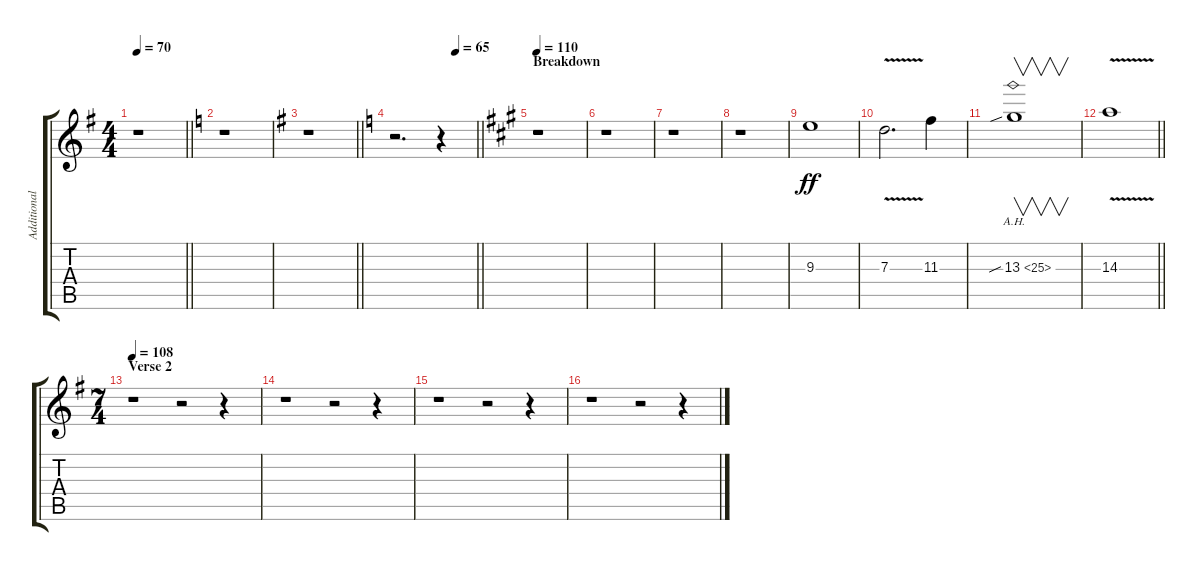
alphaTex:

\track ("Additional Guitar" "Additional") {instrument distortionguitar}
\staff {score tabs}
\tuning (E4 B3 G3 D3 A2 D2) {hide}
\ts (4 4)
\tempo 70
\clef g2
\barLineRight lightlight
\ks g
r.1{dy ff} |
\ks c
r.1 |
\barLineRight lightlight
\ks g
r.1 |
\tempo (65 0.75)
\barLineRight lightlight
\ks c
r.2{d} r.4 |
\section ("" "Breakdown")
\tempo 110
\ks a
r.1 |
r.1 |
r.1 |
r.1 |
9.3.1 |
7.3{v}.2{d} 11.3.4 |
13.3{ah 12 sib}.1{v} |
\barLineRight lightlight
14.3{v}.1 |
\ts (7 4)
\section ("" "Verse 2")
\tempo 108
\ks g
r.1 r.2 r.4 |
r.1 r.2 r.4 |
r.1 r.2 r.4 |
r.1 r.2 r.4
